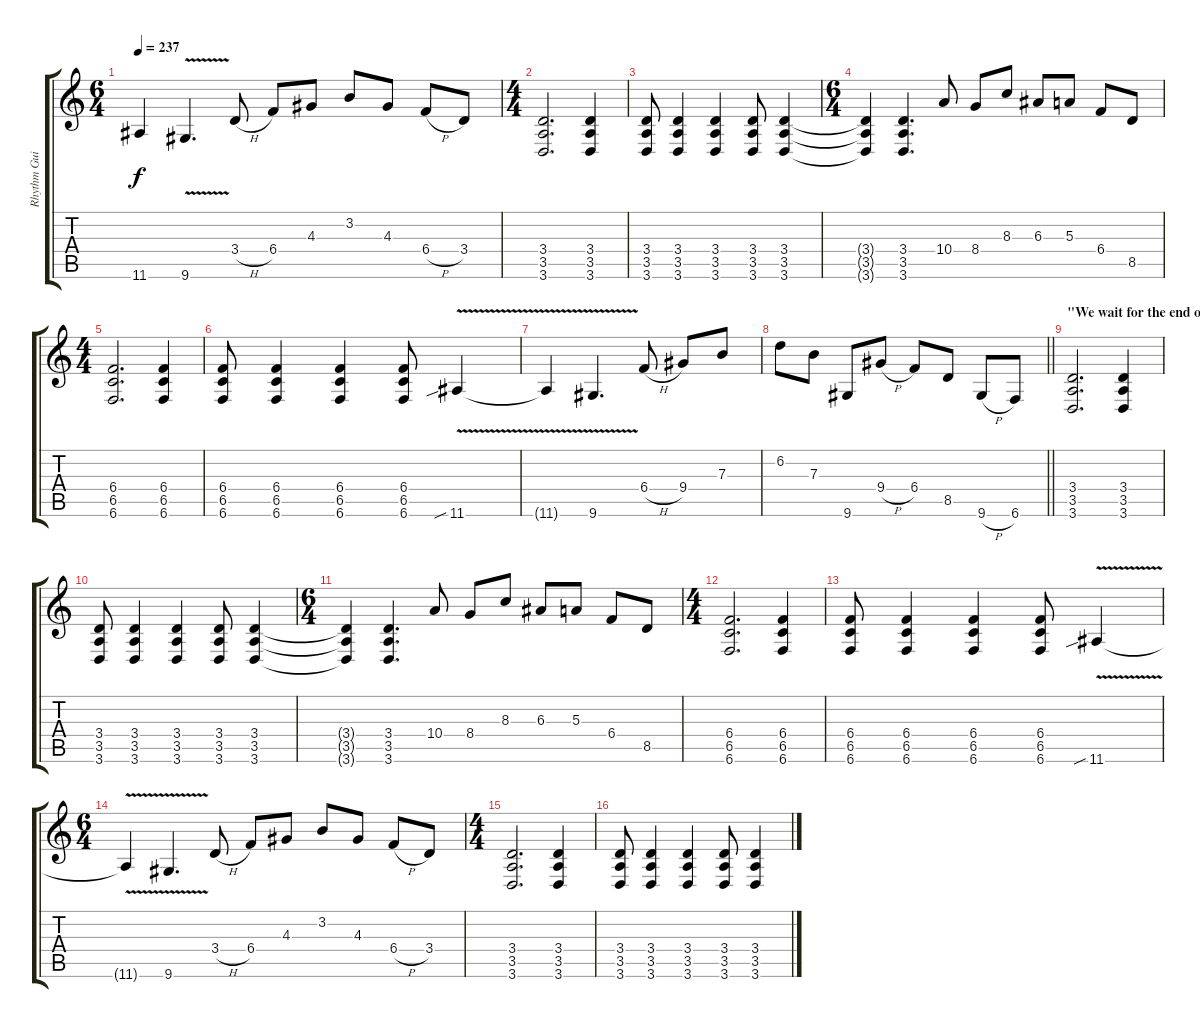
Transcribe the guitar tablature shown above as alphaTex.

\track ("Rhythm Guitar R" "Rhythm Gui") {instrument distortionguitar}
\staff {score tabs}
\tuning (Db4 Ab3 E3 B2 Gb2 B1) {hide}
\ts (6 4)
\tempo 237
\clef g2
\ks c
11.6{t}.4{dy f} 9.6{v}.4{d} 3.4{h}.8 6.4.8 4.3.8 3.2.8 4.3.8 6.4{h}.8 3.4.8 |
\ts (4 4)
(3.4 3.5 3.6).2{d} (3.4 3.5 3.6).4 |
(3.4 3.5 3.6).8 (3.4 3.5 3.6).4 (3.4 3.5 3.6).4 (3.4 3.5 3.6).8 (3.4 3.5 3.6).4 |
\ts (6 4)
(3.4{t} 3.5{t} 3.6{t}).4 (3.4 3.5 3.6).4{d} 10.4.8 8.4.8 8.3.8 6.3.8 5.3.8 6.4.8 8.5.8 |
\ts (4 4)
(6.4 6.5 6.6).2{d} (6.4 6.5 6.6).4 |
(6.4 6.5 6.6).8 (6.4 6.5 6.6).4 (6.4 6.5 6.6).4 (6.4 6.5 6.6).8 11.6{v sib}.4 |
11.6{t}.4 9.6{v}.4{d} 6.4{h}.8 9.4.8 7.3.8 |
\barLineRight lightlight
6.2.8 7.3.8 9.6.8 9.4{h}.8 6.4.8 8.5.8 9.6{h}.8 6.6.8 |
\section ("" "\"We wait for the end of days...\"")
(3.4 3.5 3.6).2{d} (3.4 3.5 3.6).4 |
(3.4 3.5 3.6).8 (3.4 3.5 3.6).4 (3.4 3.5 3.6).4 (3.4 3.5 3.6).8 (3.4 3.5 3.6).4 |
\ts (6 4)
(3.4{t} 3.5{t} 3.6{t}).4 (3.4 3.5 3.6).4{d} 10.4.8 8.4.8 8.3.8 6.3.8 5.3.8 6.4.8 8.5.8 |
\ts (4 4)
(6.4 6.5 6.6).2{d} (6.4 6.5 6.6).4 |
(6.4 6.5 6.6).8 (6.4 6.5 6.6).4 (6.4 6.5 6.6).4 (6.4 6.5 6.6).8 11.6{v sib}.4 |
\ts (6 4)
11.6{t}.4 9.6{v}.4{d} 3.4{h}.8 6.4.8 4.3.8 3.2.8 4.3.8 6.4{h}.8 3.4.8 |
\ts (4 4)
(3.4 3.5 3.6).2{d} (3.4 3.5 3.6).4 |
(3.4 3.5 3.6).8 (3.4 3.5 3.6).4 (3.4 3.5 3.6).4 (3.4 3.5 3.6).8 (3.4 3.5 3.6).4
